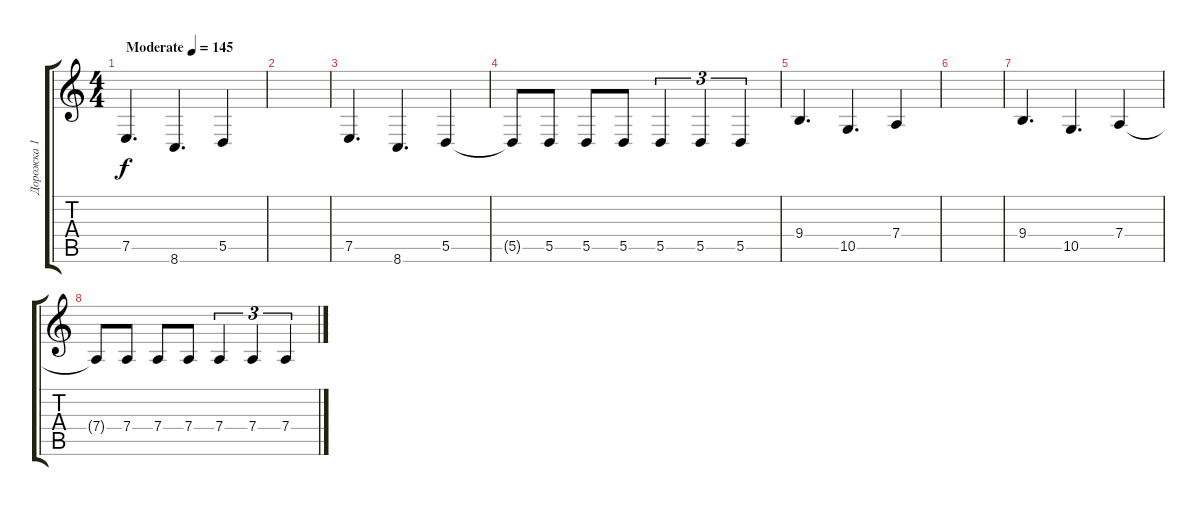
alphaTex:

\track ("Дорожка 1" "Дорожка 1") {instrument lead1square}
\staff {score tabs}
\tuning (E4 B3 G3 D3 A2 E2) {hide}
\ts (4 4)
\tempo (145 "Moderate")
\clef g2
\ks c
7.5.4{d dy f instrument lead1square} 8.6.4{d} 5.5.4 |
|
7.5.4{d} 8.6.4{d} 5.5.4 |
5.5{t}.8 5.5.8 5.5.8 5.5.8 5.5.4{tu (3 2)} 5.5.4{tu (3 2)} 5.5.4{tu (3 2)} |
9.4.4{d} 10.5.4{d} 7.4.4 |
|
9.4.4{d} 10.5.4{d} 7.4.4 |
7.4{t}.8 7.4.8 7.4.8 7.4.8 7.4.4{tu (3 2)} 7.4.4{tu (3 2)} 7.4.4{tu (3 2)}
